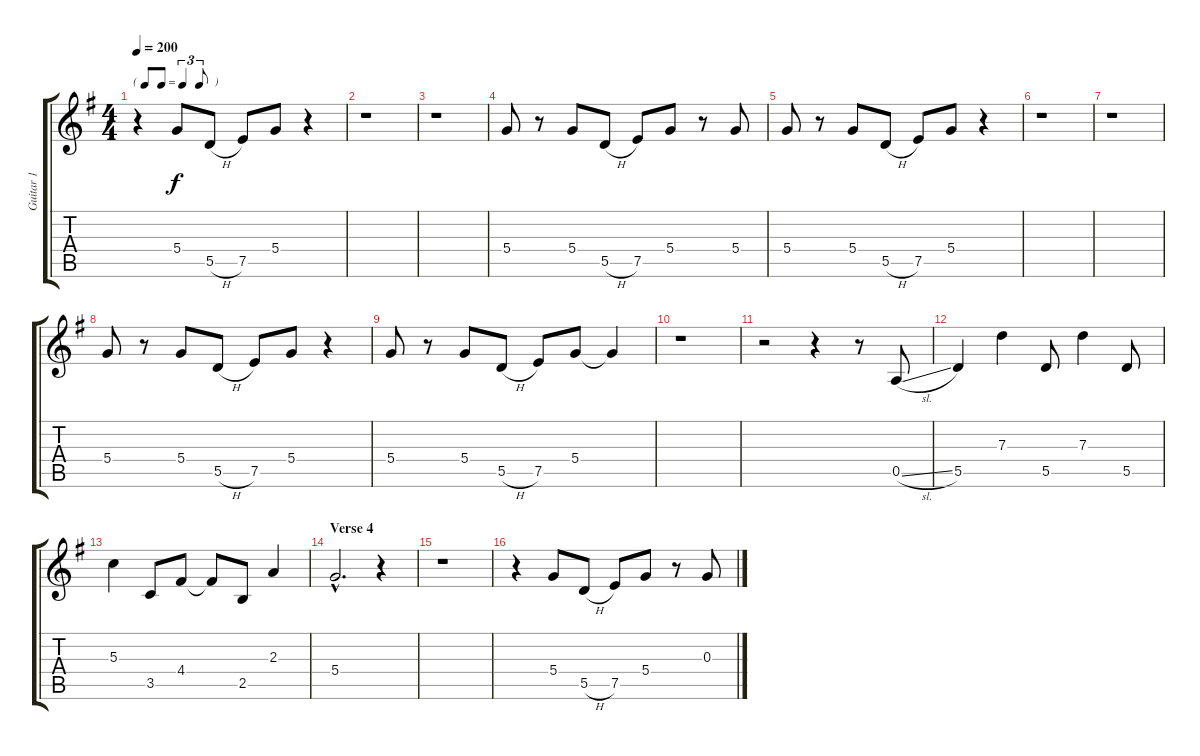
\track ("Guitar 1" "Guitar 1") {instrument electricguitarclean}
\staff {score tabs}
\tuning (E4 B3 G3 D3 A2 D2) {hide}
\ts (4 4)
\tf triplet8th
\tempo 200
\clef g2
\ks g
r.4{dy f} 5.4.8 5.5{h}.8 7.5.8 5.4.8 r.4 |
r.1 |
r.1 |
5.4.8 r.8 5.4.8 5.5{h}.8 7.5.8 5.4.8 r.8 5.4.8 |
5.4.8 r.8 5.4.8 5.5{h}.8 7.5.8 5.4.8 r.4 |
r.1 |
r.1 |
5.4.8 r.8 5.4.8 5.5{h}.8 7.5.8 5.4.8 r.4 |
5.4.8 r.8 5.4.8 5.5{h}.8 7.5.8 5.4.8 5.4{t}.4 |
r.1 |
r.2 r.4 r.8 0.5{sl}.8 |
5.5.4 7.3.4 5.5.8 7.3.4 5.5.8 |
5.3.4 3.5.8 4.4.8 4.4{t}.8 2.5.8 2.3.4 |
\section ("" "Verse 4")
5.4{hac}.2{d} r.4 |
r.1 |
r.4 5.4.8 5.5{h}.8 7.5.8 5.4.8 r.8 0.3.8
